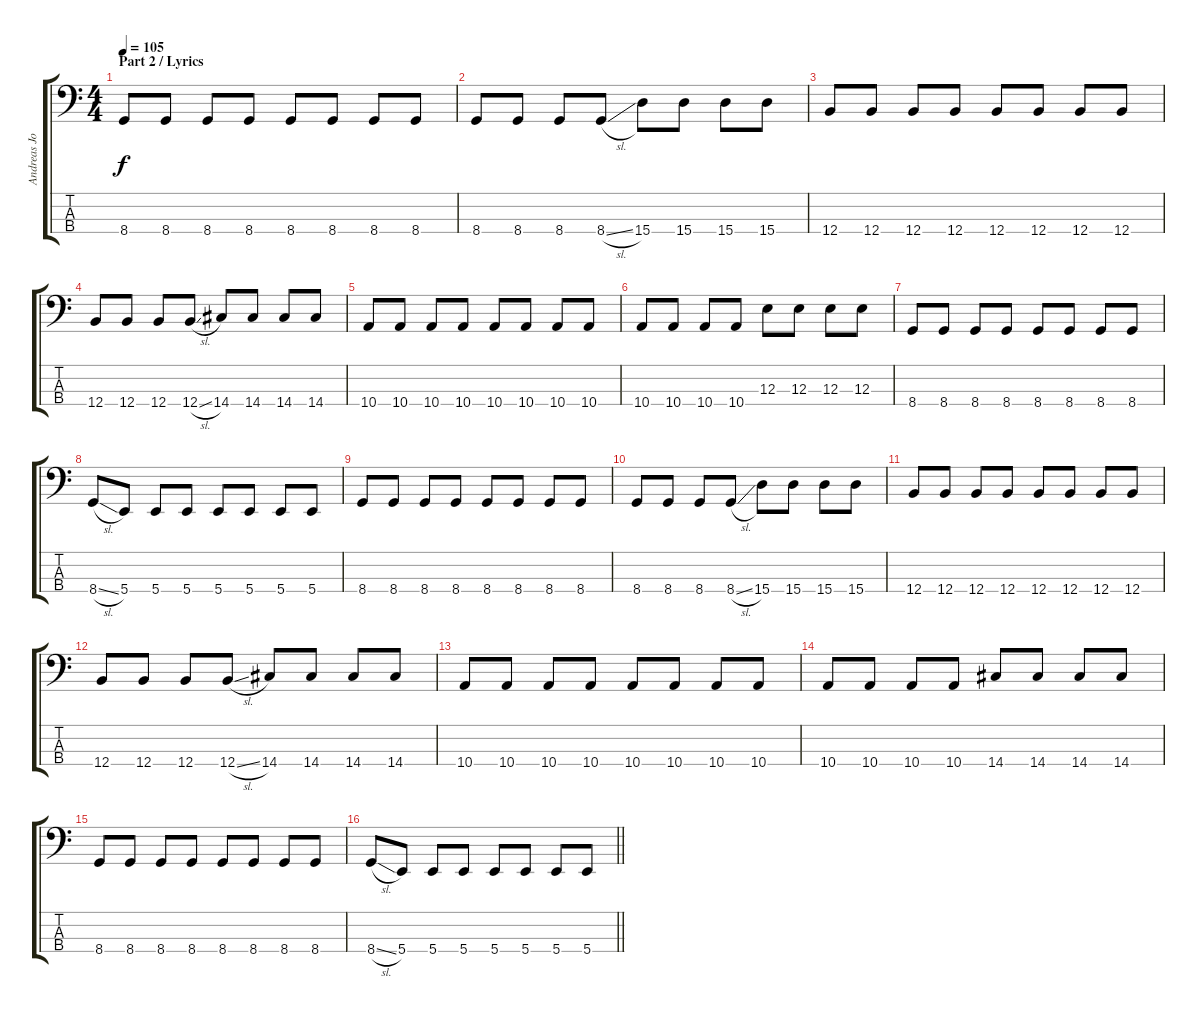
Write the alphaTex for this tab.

\track ("Andreas Johansson" "Andreas Jo") {instrument electricbasspick}
\staff {score tabs}
\tuning (D2 A1 E1 B0) {hide}
\ts (4 4)
\section ("" "Part 2 / Lyrics")
\tempo 105
\clef f4
\ks c
8.4.8{dy f} 8.4.8 8.4.8 8.4.8 8.4.8 8.4.8 8.4.8 8.4.8 |
8.4.8 8.4.8 8.4.8 8.4{sl}.8 15.4.8 15.4.8 15.4.8 15.4.8 |
12.4.8 12.4.8 12.4.8 12.4.8 12.4.8 12.4.8 12.4.8 12.4.8 |
12.4.8 12.4.8 12.4.8 12.4{sl}.8 14.4.8 14.4.8 14.4.8 14.4.8 |
10.4.8 10.4.8 10.4.8 10.4.8 10.4.8 10.4.8 10.4.8 10.4.8 |
10.4.8 10.4.8 10.4.8 10.4.8 12.3.8 12.3.8 12.3.8 12.3.8 |
8.4.8 8.4.8 8.4.8 8.4.8 8.4.8 8.4.8 8.4.8 8.4.8 |
8.4{sl}.8 5.4.8 5.4.8 5.4.8 5.4.8 5.4.8 5.4.8 5.4.8 |
8.4.8 8.4.8 8.4.8 8.4.8 8.4.8 8.4.8 8.4.8 8.4.8 |
8.4.8 8.4.8 8.4.8 8.4{sl}.8 15.4.8 15.4.8 15.4.8 15.4.8 |
12.4.8 12.4.8 12.4.8 12.4.8 12.4.8 12.4.8 12.4.8 12.4.8 |
12.4.8 12.4.8 12.4.8 12.4{sl}.8 14.4.8 14.4.8 14.4.8 14.4.8 |
10.4.8 10.4.8 10.4.8 10.4.8 10.4.8 10.4.8 10.4.8 10.4.8 |
10.4.8 10.4.8 10.4.8 10.4.8 14.4.8 14.4.8 14.4.8 14.4.8 |
8.4.8 8.4.8 8.4.8 8.4.8 8.4.8 8.4.8 8.4.8 8.4.8 |
\barLineRight lightlight
8.4{sl}.8 5.4.8 5.4.8 5.4.8 5.4.8 5.4.8 5.4.8 5.4.8
